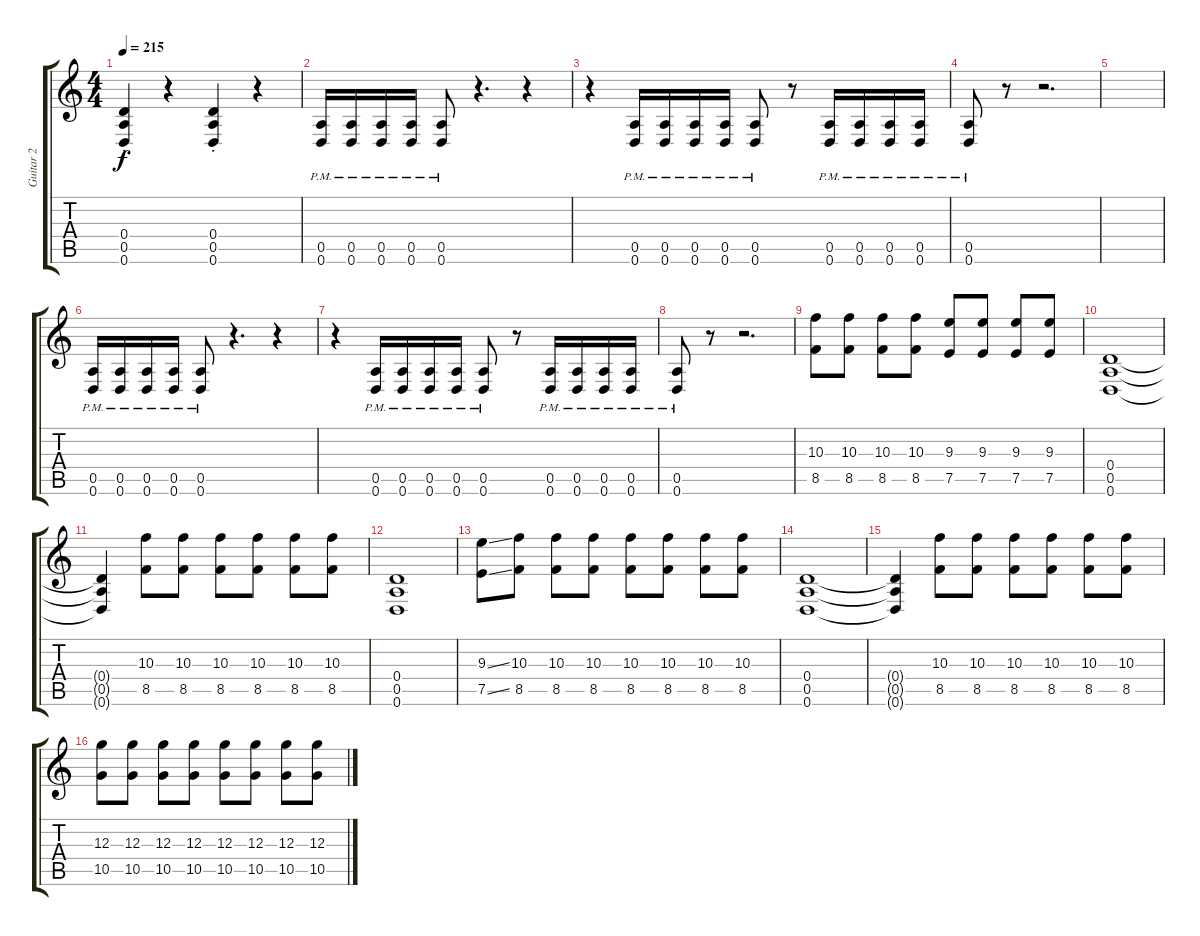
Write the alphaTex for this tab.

\track ("Guitar 2" "Guitar 2") {instrument distortionguitar}
\staff {score tabs}
\tuning (E4 B3 G3 D3 A2 D2) {hide}
\ts (4 4)
\tempo 215
\clef g2
\ks c
(0.4{st} 0.5{st} 0.6{st}).4{dy f} r.4 (0.4{st} 0.5{st} 0.6{st}).4 r.4 |
(0.5{pm} 0.6{pm}).16 (0.5{pm} 0.6{pm}).16 (0.5{pm} 0.6{pm}).16 (0.5{pm} 0.6{pm}).16 (0.5{pm} 0.6{pm}).8 r.4{d} r.4 |
r.4 (0.5{pm} 0.6{pm}).16 (0.5{pm} 0.6{pm}).16 (0.5{pm} 0.6{pm}).16 (0.5{pm} 0.6{pm}).16 (0.5{pm} 0.6{pm}).8 r.8 (0.5{pm} 0.6{pm}).16 (0.5{pm} 0.6{pm}).16 (0.5{pm} 0.6{pm}).16 (0.5{pm} 0.6{pm}).16 |
(0.5{pm} 0.6{pm}).8 r.8 r.2{d} |
|
(0.5{pm} 0.6{pm}).16 (0.5{pm} 0.6{pm}).16 (0.5{pm} 0.6{pm}).16 (0.5{pm} 0.6{pm}).16 (0.5{pm} 0.6{pm}).8 r.4{d} r.4 |
r.4 (0.5{pm} 0.6{pm}).16 (0.5{pm} 0.6{pm}).16 (0.5{pm} 0.6{pm}).16 (0.5{pm} 0.6{pm}).16 (0.5{pm} 0.6{pm}).8 r.8 (0.5{pm} 0.6{pm}).16 (0.5{pm} 0.6{pm}).16 (0.5{pm} 0.6{pm}).16 (0.5{pm} 0.6{pm}).16 |
(0.5{pm} 0.6{pm}).8 r.8 r.2{d} |
(10.3 8.5).8 (10.3 8.5).8 (10.3 8.5).8 (10.3 8.5).8 (9.3 7.5).8 (9.3 7.5).8 (9.3 7.5).8 (9.3 7.5).8 |
(0.4 0.5 0.6).1 |
(0.4{t} 0.5{t} 0.6{t}).4 (10.3 8.5).8 (10.3 8.5).8 (10.3 8.5).8 (10.3 8.5).8 (10.3 8.5).8 (10.3 8.5).8 |
(0.4 0.5 0.6).1 |
(9.3{ss} 7.5{ss}).8 (10.3 8.5).8 (10.3 8.5).8 (10.3 8.5).8 (10.3 8.5).8 (10.3 8.5).8 (10.3 8.5).8 (10.3 8.5).8 |
(0.4 0.5 0.6).1 |
(0.4{t} 0.5{t} 0.6{t}).4 (10.3 8.5).8 (10.3 8.5).8 (10.3 8.5).8 (10.3 8.5).8 (10.3 8.5).8 (10.3 8.5).8 |
(12.3 10.5).8 (12.3 10.5).8 (12.3 10.5).8 (12.3 10.5).8 (12.3 10.5).8 (12.3 10.5).8 (12.3 10.5).8 (12.3 10.5).8
